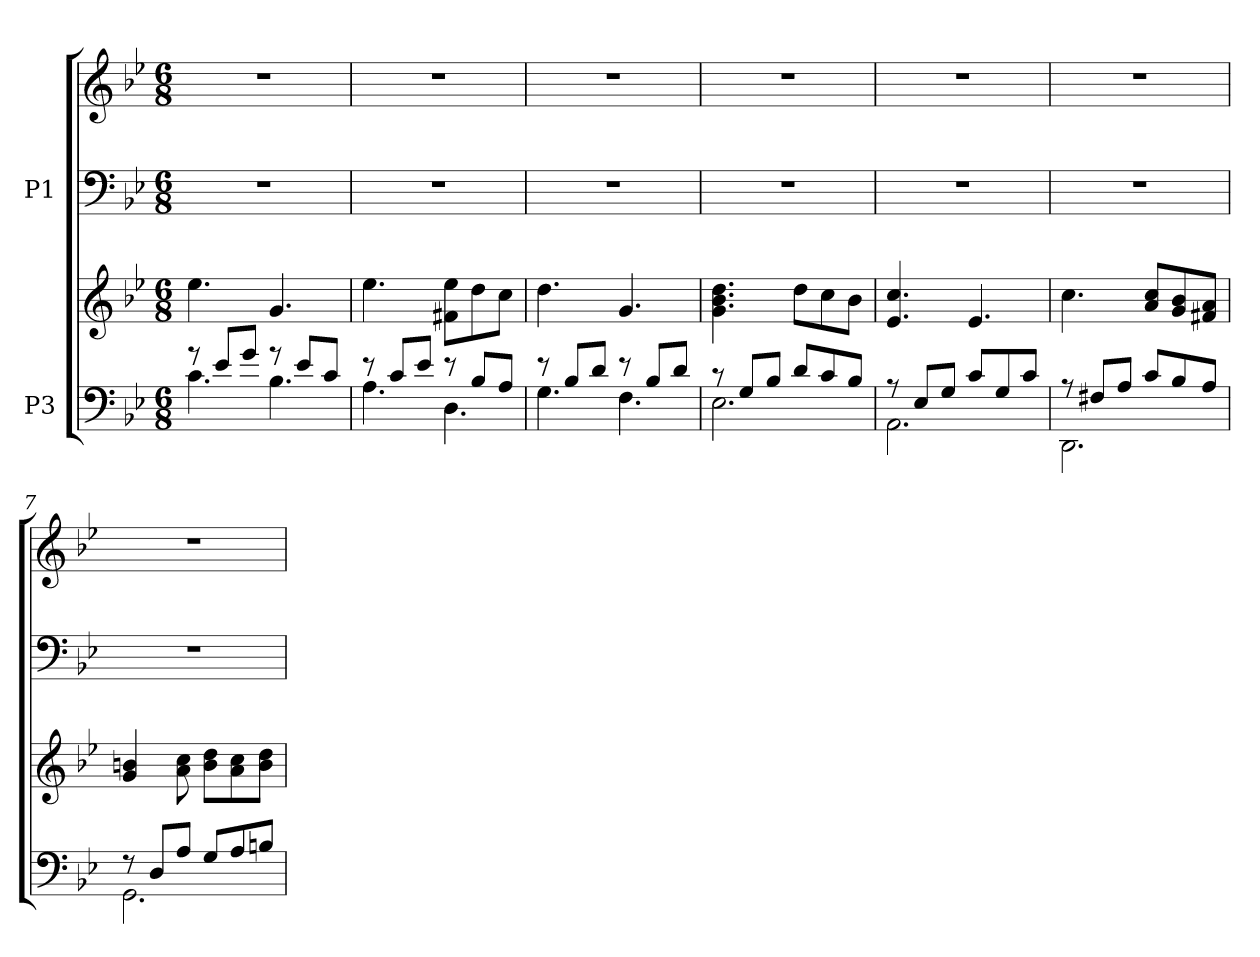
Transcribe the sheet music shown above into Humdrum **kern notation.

**kern	**kern	**kern	**kern
*part2	*part2	*part1	*part1
*staff4	*staff3	*staff2	*staff1
*I"P3	*	*I"P1	*
!!LO:PB:g=z
*clefF4	*clefG2	*clefF4	*clefG2
*k[b-e-]	*k[b-e-]	*k[b-e-]	*k[b-e-]
*g:	*g:	*g:	*g:
*M6/8	*M6/8	*M6/8	*M6/8
=1	=1	=1	=1
*^	*	*	*
!	!	!	!LO:N:vis=1	!LO:N:vis=1
8r	4.ci\	4.ee-i\	2.r	2.r
8e-i/L	.	.	.	.
8gi/J	.	.	.	.
8r	4.B-i\	4.gi/	.	.
8e-i/L	.	.	.	.
8ci/J	.	.	.	.
=2	=2	=2	=2	=2
!	!	!	!LO:N:vis=1	!LO:N:vis=1
8r	4.Ai\	4.ee-i\	2.r	2.r
8ci/L	.	.	.	.
8e-i/J	.	.	.	.
8r	4.Di\	8f#Xi\ 8ee-iL	.	.
8B-i/L	.	8ddi\	.	.
8Ai/J	.	8cci\J	.	.
=3	=3	=3	=3	=3
!	!	!	!LO:N:vis=1	!LO:N:vis=1
8r	4.Gi\	4.ddi\	2.r	2.r
8B-i/L	.	.	.	.
8di/J	.	.	.	.
8r	4.Fi\	4.gi/	.	.
8B-i/L	.	.	.	.
8di/J	.	.	.	.
=4	=4	=4	=4	=4
!	!	!	!LO:N:vis=1	!LO:N:vis=1
8r	2.E-i\	4.gi\ 4.b-i 4.ddi	2.r	2.r
8Gi/L	.	.	.	.
8B-i/J	.	.	.	.
8di/L	.	8ddi\L	.	.
8ci/	.	8cci\	.	.
8B-i/J	.	8b-i\J	.	.
=5	=5	=5	=5	=5
!	!	!	!LO:N:vis=1	!LO:N:vis=1
8r	2.AAi\	4.e-i/ 4.cci	2.r	2.r
8E-i/L	.	.	.	.
8Gi/J	.	.	.	.
8ci/L	.	4.e-i/	.	.
8Gi/	.	.	.	.
8ci/J	.	.	.	.
!!LO:LB:g=z
=6	=6	=6	=6	=6
!	!	!	!LO:N:vis=1	!LO:N:vis=1
8r	2.DDi\	4.cci\	2.r	2.r
8F#Xi/L	.	.	.	.
8Ai/J	.	.	.	.
8ci/L	.	8ai/ 8cciL	.	.
8B-i/	.	8gi/ 8b-i	.	.
8Ai/J	.	8f#Xi/ 8aiJ	.	.
=7	=7	=7	=7	=7
!	!	!	!LO:N:vis=1	!LO:N:vis=1
8r	2.GGi\	4gi/ 4bni	2.r	2.r
8Di/L	.	.	.	.
8Ai/J	.	8ai\ 8cci	.	.
8Gi/L	.	8bi\ 8ddiL	.	.
8Ai/	.	8ai\ 8cci	.	.
8Bni/J	.	8bi\ 8ddiJ	.	.
*v	*v	*	*	*
=	=	=	=
*-	*-	*-	*-
